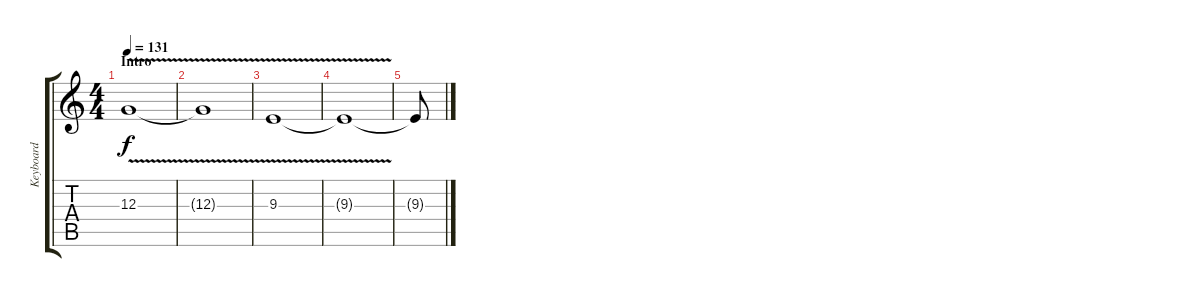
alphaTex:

\track ("Keyboard" "Keyboard") {instrument stringensemble2}
\staff {score tabs}
\tuning (E4 B3 G3 D3 A2 E2) {hide}
\ts (4 4)
\section ("" "Intro")
\tempo 131
\clef g2
\ks c
12.3{v}.1{dy f instrument stringensemble2} |
12.3{t}.1 |
9.3{v}.1 |
9.3{t}.1 |
9.3{t}.8
